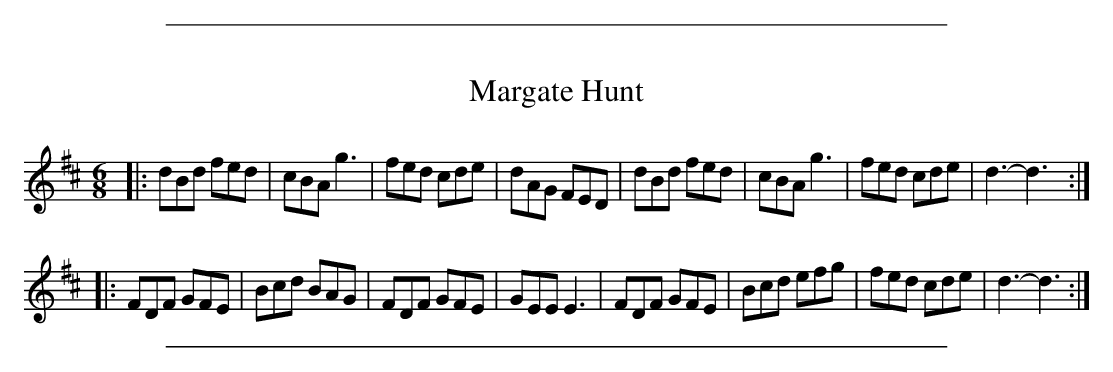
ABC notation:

X:1
T: Margate Hunt
M: 6/8
L: 1/8
K: D
|:\
dBd fed | cBA g3 | fed cde | dAG FED |\
dBd fed | cBA g3 | fed cde | d3- d3 ::
FDF GFE | Bcd BAG | FDF GFE | GEE E3 |\
FDF GFE | Bcd efg | fed cde | d3- d3 :|
